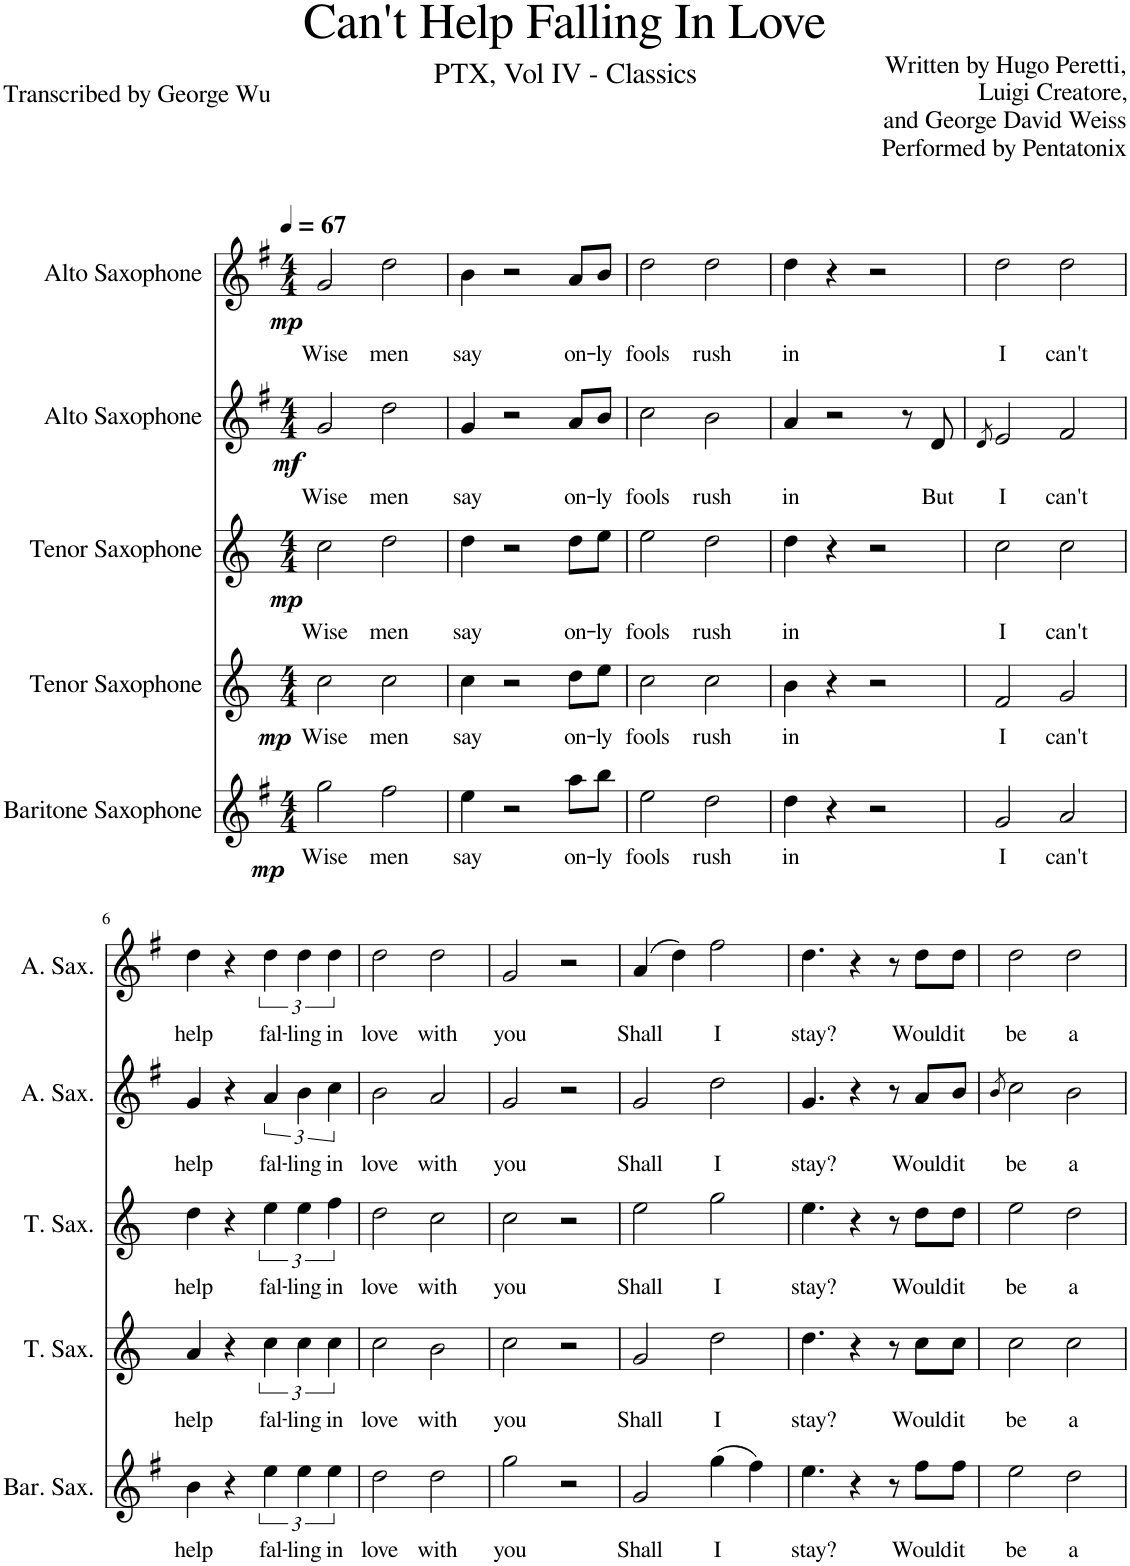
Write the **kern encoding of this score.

**kern	**text	**dynam	**kern	**text	**dynam	**kern	**text	**dynam	**kern	**text	**dynam	**kern	**text	**dynam
*part5	*part5	*part5	*part4	*part4	*part4	*part3	*part3	*part3	*part2	*part2	*part2	*part1	*part1	*part1
*staff5	*staff5	*staff5	*staff4	*staff4	*staff4	*staff3	*staff3	*staff3	*staff2	*staff2	*staff2	*staff1	*staff1	*staff1
*I"Baritone Saxophone	*	*	*I"Tenor Saxophone	*	*	*I"Tenor Saxophone	*	*	*I"Alto Saxophone	*	*	*I"Alto Saxophone	*	*
*I'Bar. Sax.	*	*	*I'T. Sax.	*	*	*I'T. Sax.	*	*	*I'A. Sax.	*	*	*I'A. Sax.	*	*
*clefG2	*	*	*clefG2	*	*	*clefG2	*	*	*clefG2	*	*	*clefG2	*	*
*Trd12c21	*	*	*Trd8c14	*	*	*Trd8c14	*	*	*Trd5c9	*	*	*Trd5c9	*	*
*k[f#]	*	*	*k[]	*	*	*k[]	*	*	*k[f#]	*	*	*k[f#]	*	*
*M4/4	*	*	*M4/4	*	*	*M4/4	*	*	*M4/4	*	*	*M4/4	*	*
*MM67	*	*	*MM67	*	*	*MM67	*	*	*MM67	*	*	*MM67	*	*
=1	=1	=1	=1	=1	=1	=1	=1	=1	=1	=1	=1	=1	=1	=1
!	!LO:LY:b	!LO:DY:b	!	!LO:LY:b	!LO:DY:b	!	!LO:LY:b	!LO:DY:b	!	!LO:LY:b	!LO:DY:b	!	!LO:LY:b	!LO:DY:b
2gg\	Wise	mp	2cc\	Wise	mp	2cc\	Wise	mp	2g/	Wise	mf	2g/	Wise	mp
!	!LO:LY:b	!	!	!LO:LY:b	!	!	!LO:LY:b	!	!	!LO:LY:b	!	!	!LO:LY:b	!
2ff#\	men	.	2cc\	men	.	2dd\	men	.	2dd\	men	.	2dd\	men	.
=2	=2	=2	=2	=2	=2	=2	=2	=2	=2	=2	=2	=2	=2	=2
!	!LO:LY:b	!	!	!LO:LY:b	!	!	!LO:LY:b	!	!	!LO:LY:b	!	!	!LO:LY:b	!
4ee\	say	.	4cc\	say	.	4dd\	say	.	4g/	say	.	4b\	say	.
2r	.	.	2r	.	.	2r	.	.	2r	.	.	2r	.	.
!	!LO:LY:b	!	!	!LO:LY:b	!	!	!LO:LY:b	!	!	!LO:LY:b	!	!	!LO:LY:b	!
8aa\L	on-	.	8dd\L	on-	.	8dd\L	on-	.	8a/L	on-	.	8a/L	on-	.
!	!LO:LY:b	!	!	!LO:LY:b	!	!	!LO:LY:b	!	!	!LO:LY:b	!	!	!LO:LY:b	!
8bb\J	-ly	.	8ee\J	-ly	.	8ee\J	-ly	.	8b/J	-ly	.	8b/J	-ly	.
=3	=3	=3	=3	=3	=3	=3	=3	=3	=3	=3	=3	=3	=3	=3
!	!LO:LY:b	!	!	!LO:LY:b	!	!	!LO:LY:b	!	!	!LO:LY:b	!	!	!LO:LY:b	!
2ee\	fools	.	2cc\	fools	.	2ee\	fools	.	2cc\	fools	.	2dd\	fools	.
!	!LO:LY:b	!	!	!LO:LY:b	!	!	!LO:LY:b	!	!	!LO:LY:b	!	!	!LO:LY:b	!
2dd\	rush	.	2cc\	rush	.	2dd\	rush	.	2b\	rush	.	2dd\	rush	.
=4	=4	=4	=4	=4	=4	=4	=4	=4	=4	=4	=4	=4	=4	=4
!	!LO:LY:b	!	!	!LO:LY:b	!	!	!LO:LY:b	!	!	!LO:LY:b	!	!	!LO:LY:b	!
4dd\	in	.	4b\	in	.	4dd\	in	.	4a/	in	.	4dd\	in	.
4r	.	.	4r	.	.	4r	.	.	2r	.	.	4r	.	.
2r	.	.	2r	.	.	2r	.	.	.	.	.	2r	.	.
.	.	.	.	.	.	.	.	.	8r	.	.	.	.	.
!	!	!	!	!	!	!	!	!	!	!LO:LY:b	!	!	!	!
.	.	.	.	.	.	.	.	.	8d/	But	.	.	.	.
=5	=5	=5	=5	=5	=5	=5	=5	=5	=5	=5	=5	=5	=5	=5
.	.	.	.	.	.	.	.	.	8qd/	.	.	.	.	.
!	!LO:LY:b	!	!	!LO:LY:b	!	!	!LO:LY:b	!	!	!LO:LY:b	!	!	!LO:LY:b	!
2g/	I	.	2f/	I	.	2cc\	I	.	2e/	I	.	2dd\	I	.
!	!LO:LY:b	!	!	!LO:LY:b	!	!	!LO:LY:b	!	!	!LO:LY:b	!	!	!LO:LY:b	!
2a/	can't	.	2g/	can't	.	2cc\	can't	.	2f#/	can't	.	2dd\	can't	.
!!LO:LB:g=z
=6	=6	=6	=6	=6	=6	=6	=6	=6	=6	=6	=6	=6	=6	=6
!	!LO:LY:b	!	!	!LO:LY:b	!	!	!LO:LY:b	!	!	!LO:LY:b	!	!	!LO:LY:b	!
4b\	help	.	4a/	help	.	4dd\	help	.	4g/	help	.	4dd\	help	.
4r	.	.	4r	.	.	4r	.	.	4r	.	.	4r	.	.
!	!LO:LY:b	!	!	!LO:LY:b	!	!	!LO:LY:b	!	!	!LO:LY:b	!	!	!LO:LY:b	!
6ee\	fal-	.	6cc\	fal-	.	6ee\	fal-	.	6a/	fal-	.	6dd\	fal-	.
!	!LO:LY:b	!	!	!LO:LY:b	!	!	!LO:LY:b	!	!	!LO:LY:b	!	!	!LO:LY:b	!
6ee\	-ling	.	6cc\	-ling	.	6ee\	-ling	.	6b\	-ling	.	6dd\	-ling	.
!	!LO:LY:b	!	!	!LO:LY:b	!	!	!LO:LY:b	!	!	!LO:LY:b	!	!	!LO:LY:b	!
6ee\	in	.	6cc\	in	.	6ff\	in	.	6cc\	in	.	6dd\	in	.
=7	=7	=7	=7	=7	=7	=7	=7	=7	=7	=7	=7	=7	=7	=7
!	!LO:LY:b	!	!	!LO:LY:b	!	!	!LO:LY:b	!	!	!LO:LY:b	!	!	!LO:LY:b	!
2dd\	love	.	2cc\	love	.	2dd\	love	.	2b\	love	.	2dd\	love	.
!	!LO:LY:b	!	!	!LO:LY:b	!	!	!LO:LY:b	!	!	!LO:LY:b	!	!	!LO:LY:b	!
2dd\	with	.	2b\	with	.	2cc\	with	.	2a/	with	.	2dd\	with	.
=8	=8	=8	=8	=8	=8	=8	=8	=8	=8	=8	=8	=8	=8	=8
!	!LO:LY:b	!	!	!LO:LY:b	!	!	!LO:LY:b	!	!	!LO:LY:b	!	!	!LO:LY:b	!
2gg\	you	.	2cc\	you	.	2cc\	you	.	2g/	you	.	2g/	you	.
2r	.	.	2r	.	.	2r	.	.	2r	.	.	2r	.	.
=9	=9	=9	=9	=9	=9	=9	=9	=9	=9	=9	=9	=9	=9	=9
!	!LO:LY:b	!	!	!LO:LY:b	!	!	!LO:LY:b	!	!	!LO:LY:b	!	!	!LO:LY:b	!
2g/	Shall	.	2g/	Shall	.	2ee\	Shall	.	2g/	Shall	.	(4a/	Shall	.
.	.	.	.	.	.	.	.	.	.	.	.	4dd\)	.	.
!	!LO:LY:b	!	!	!LO:LY:b	!	!	!LO:LY:b	!	!	!LO:LY:b	!	!	!LO:LY:b	!
(4gg\	I	.	2dd\	I	.	2gg\	I	.	2dd\	I	.	2ff#\	I	.
4ff#\)	.	.	.	.	.	.	.	.	.	.	.	.	.	.
=10	=10	=10	=10	=10	=10	=10	=10	=10	=10	=10	=10	=10	=10	=10
!	!LO:LY:b	!	!	!LO:LY:b	!	!	!LO:LY:b	!	!	!LO:LY:b	!	!	!LO:LY:b	!
4.ee\	stay?	.	4.dd\	stay?	.	4.ee\	stay?	.	4.g/	stay?	.	4.dd\	stay?	.
4r	.	.	4r	.	.	4r	.	.	4r	.	.	4r	.	.
8r	.	.	8r	.	.	8r	.	.	8r	.	.	8r	.	.
!	!LO:LY:b	!	!	!LO:LY:b	!	!	!LO:LY:b	!	!	!LO:LY:b	!	!	!LO:LY:b	!
8ff#\L	Would	.	8cc\L	Would	.	8dd\L	Would	.	8a/L	Would	.	8dd\L	Would	.
!	!LO:LY:b	!	!	!LO:LY:b	!	!	!LO:LY:b	!	!	!LO:LY:b	!	!	!LO:LY:b	!
8ff#\J	it	.	8cc\J	it	.	8dd\J	it	.	8b/J	it	.	8dd\J	it	.
=11	=11	=11	=11	=11	=11	=11	=11	=11	=11	=11	=11	=11	=11	=11
.	.	.	.	.	.	.	.	.	8qb/	.	.	.	.	.
!	!LO:LY:b	!	!	!LO:LY:b	!	!	!LO:LY:b	!	!	!LO:LY:b	!	!	!LO:LY:b	!
2ee\	be	.	2cc\	be	.	2ee\	be	.	2cc\	be	.	2dd\	be	.
!	!LO:LY:b	!	!	!LO:LY:b	!	!	!LO:LY:b	!	!	!LO:LY:b	!	!	!LO:LY:b	!
2dd\	a	.	2cc\	a	.	2dd\	a	.	2b\	a	.	2dd\	a	.
=	=	=	=	=	=	=	=	=	=	=	=	=	=	=
*-	*-	*-	*-	*-	*-	*-	*-	*-	*-	*-	*-	*-	*-	*-
